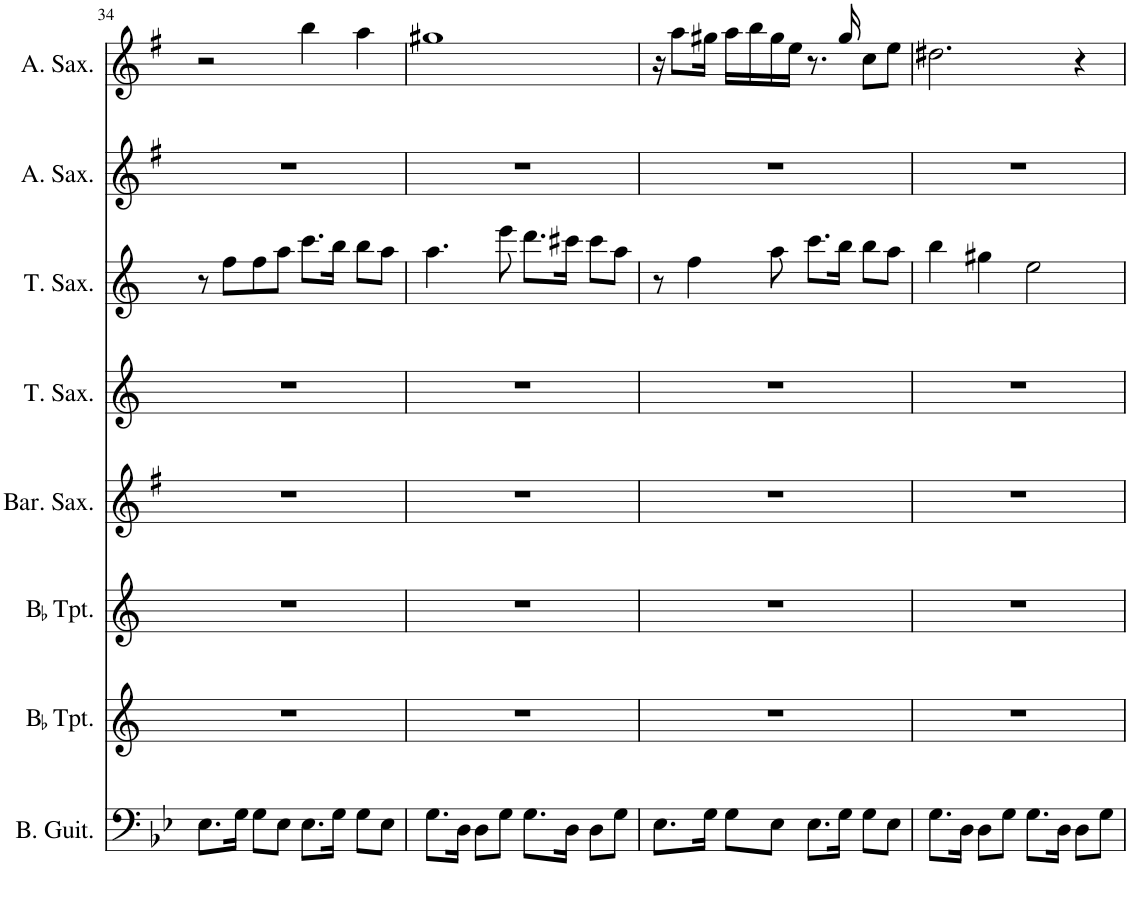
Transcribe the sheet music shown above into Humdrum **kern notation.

**kern	**kern	**kern	**kern	**kern	**kern	**kern	**kern
*part8	*part7	*part6	*part5	*part4	*part3	*part2	*part1
*staff8	*staff7	*staff6	*staff5	*staff4	*staff3	*staff2	*staff1
*I"Acoustic Bass	*I"BaccidentalFlat Trumpet	*I"BaccidentalFlat Trumpet	*I"Baritone Saxophone	*I"Tenor Saxophone	*I"Tenor Saxophone	*I"Alto Saxophone	*I"Alto Saxophone
*	*I'BaccidentalFlat Tpt.	*I'BaccidentalFlat Tpt.	*I'Bar. Sax.	*I'T. Sax.	*I'T. Sax.	*I'A. Sax.	*I'A. Sax.
!!LO:PB:g=z
*clefF4	*clefG2	*clefG2	*clefG2	*clefG2	*clefG2	*clefG2	*clefG2
*Trd7c12	*Trd1c2	*Trd1c2	*Trd12c21	*Trd8c14	*Trd8c14	*Trd5c9	*Trd5c9
*k[b-e-]	*k[]	*k[]	*k[f#]	*k[]	*k[]	*k[f#]	*k[f#]
*M4/4	*M4/4	*M4/4	*M4/4	*M4/4	*M4/4	*M4/4	*M4/4
=34	=34	=34	=34	=34	=34	=34	=34
8.E-\L	1r	1r	1r	1r	8r	1r	2r
.	.	.	.	.	8ff\L	.	.
16G\Jk	.	.	.	.	.	.	.
8G\L	.	.	.	.	8ff\	.	.
8E-\J	.	.	.	.	8aa\J	.	.
8.E-\L	.	.	.	.	8.ccc\L	.	4bb\
16G\Jk	.	.	.	.	16bb\Jk	.	.
8G\L	.	.	.	.	8bb\L	.	4aa\
8E-\J	.	.	.	.	8aa\J	.	.
=35	=35	=35	=35	=35	=35	=35	=35
8.G\L	1r	1r	1r	1r	4.aa\	1r	1gg#X
16D\Jk	.	.	.	.	.	.	.
8D\L	.	.	.	.	.	.	.
8G\J	.	.	.	.	8eee\	.	.
8.G\L	.	.	.	.	8.ddd\L	.	.
16D\Jk	.	.	.	.	16ccc#X\Jk	.	.
8D\L	.	.	.	.	8ccc#\L	.	.
8G\J	.	.	.	.	8aa\J	.	.
=36	=36	=36	=36	=36	=36	=36	=36
8.E-\L	1r	1r	1r	1r	8r	1r	16r
.	.	.	.	.	.	.	8aa\L
.	.	.	.	.	4ff\	.	.
16G\Jk	.	.	.	.	.	.	16gg#X\Jk
8G\L	.	.	.	.	.	.	16aa\LL
.	.	.	.	.	.	.	16bb\
8E-\J	.	.	.	.	8aa\	.	16gg#\
.	.	.	.	.	.	.	16ee\JJ
8.E-\L	.	.	.	.	8.ccc\L	.	8.r
16G\Jk	.	.	.	.	16bb\Jk	.	16gg#/
8G\L	.	.	.	.	8bb\L	.	8cc\L
8E-\J	.	.	.	.	8aa\J	.	8ee\J
=37	=37	=37	=37	=37	=37	=37	=37
8.G\L	1r	1r	1r	1r	4bb\	1r	2.dd#X\
16D\Jk	.	.	.	.	.	.	.
8D\L	.	.	.	.	4gg#X\	.	.
8G\J	.	.	.	.	.	.	.
8.G\L	.	.	.	.	2ee\	.	.
16D\Jk	.	.	.	.	.	.	.
8D\L	.	.	.	.	.	.	4r
8G\J	.	.	.	.	.	.	.
=	=	=	=	=	=	=	=
*-	*-	*-	*-	*-	*-	*-	*-
